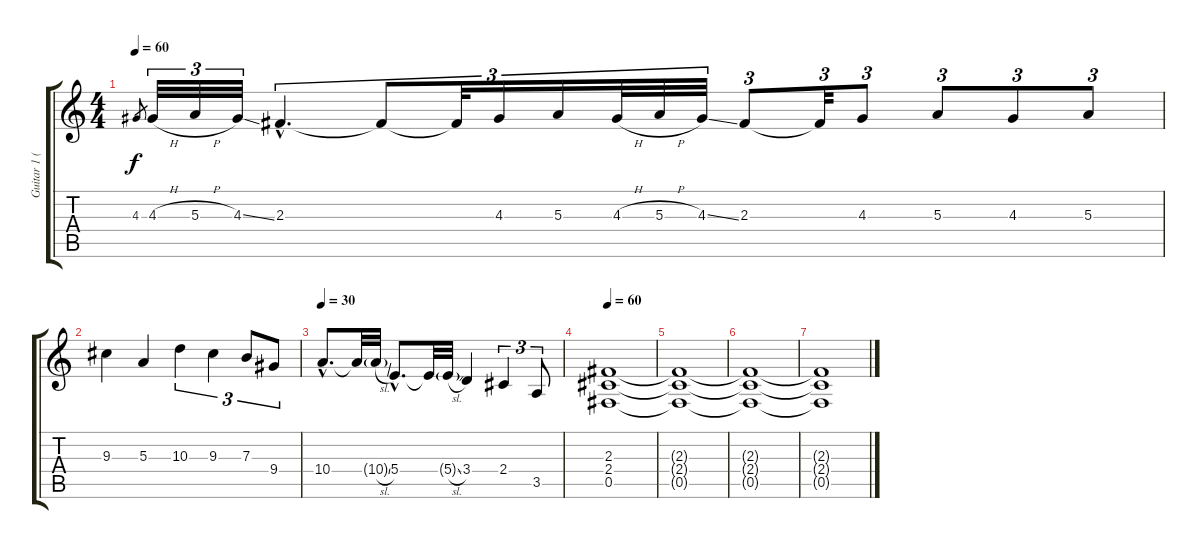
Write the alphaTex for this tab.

\track ("Guitar 1 (Distortion)" "Guitar 1 (") {instrument distortionguitar}
\staff {score tabs}
\tuning (Db4 Ab3 E3 B2 Gb2 Db2) {hide}
\ts (4 4)
\tempo 60
\clef g2
\ks c
4.3.8{gr dy f} 4.3{h}.32{tu (3 2)} 5.3{h}.32{tu (3 2)} 4.3{ss}.32{tu (3 2)} 2.3{hac}.4{d tu (3 2)} 2.3{t}.8{tu (3 2)} 2.3{t}.32{tu (3 2)} 4.3.16{tu (3 2)} 5.3.16{tu (3 2)} 4.3{h}.32{tu (3 2)} 5.3{h}.32{tu (3 2)} 4.3{ss}.32{tu (3 2)} 2.3.8{tu (3 2)} 2.3{t}.32{tu (3 2)} 4.3.8{tu (3 2)} 5.3.8{tu (3 2)} 4.3.8{tu (3 2)} 5.3.8{tu (3 2)} |
9.3.4 5.3.4 10.3.4{tu (3 2)} 9.3.4{tu (3 2)} 7.3.8{tu (3 2)} 9.4.8{tu (3 2)} |
\tempo 30
10.4{hac}.8{d} 10.4{t}.32 10.4{sl g}.32 5.4{hac}.8{d} 5.4{t}.32 5.4{sl g}.32 3.4.4 2.4.4{tu (3 2)} 3.5.8{tu (3 2)} |
\tempo 60
(2.3 2.4 0.5).1{volume 0} |
(2.3{t} 2.4{t} 0.5{t}).1 |
(2.3{t} 2.4{t} 0.5{t}).1 |
(2.3{t} 2.4{t} 0.5{t}).1
